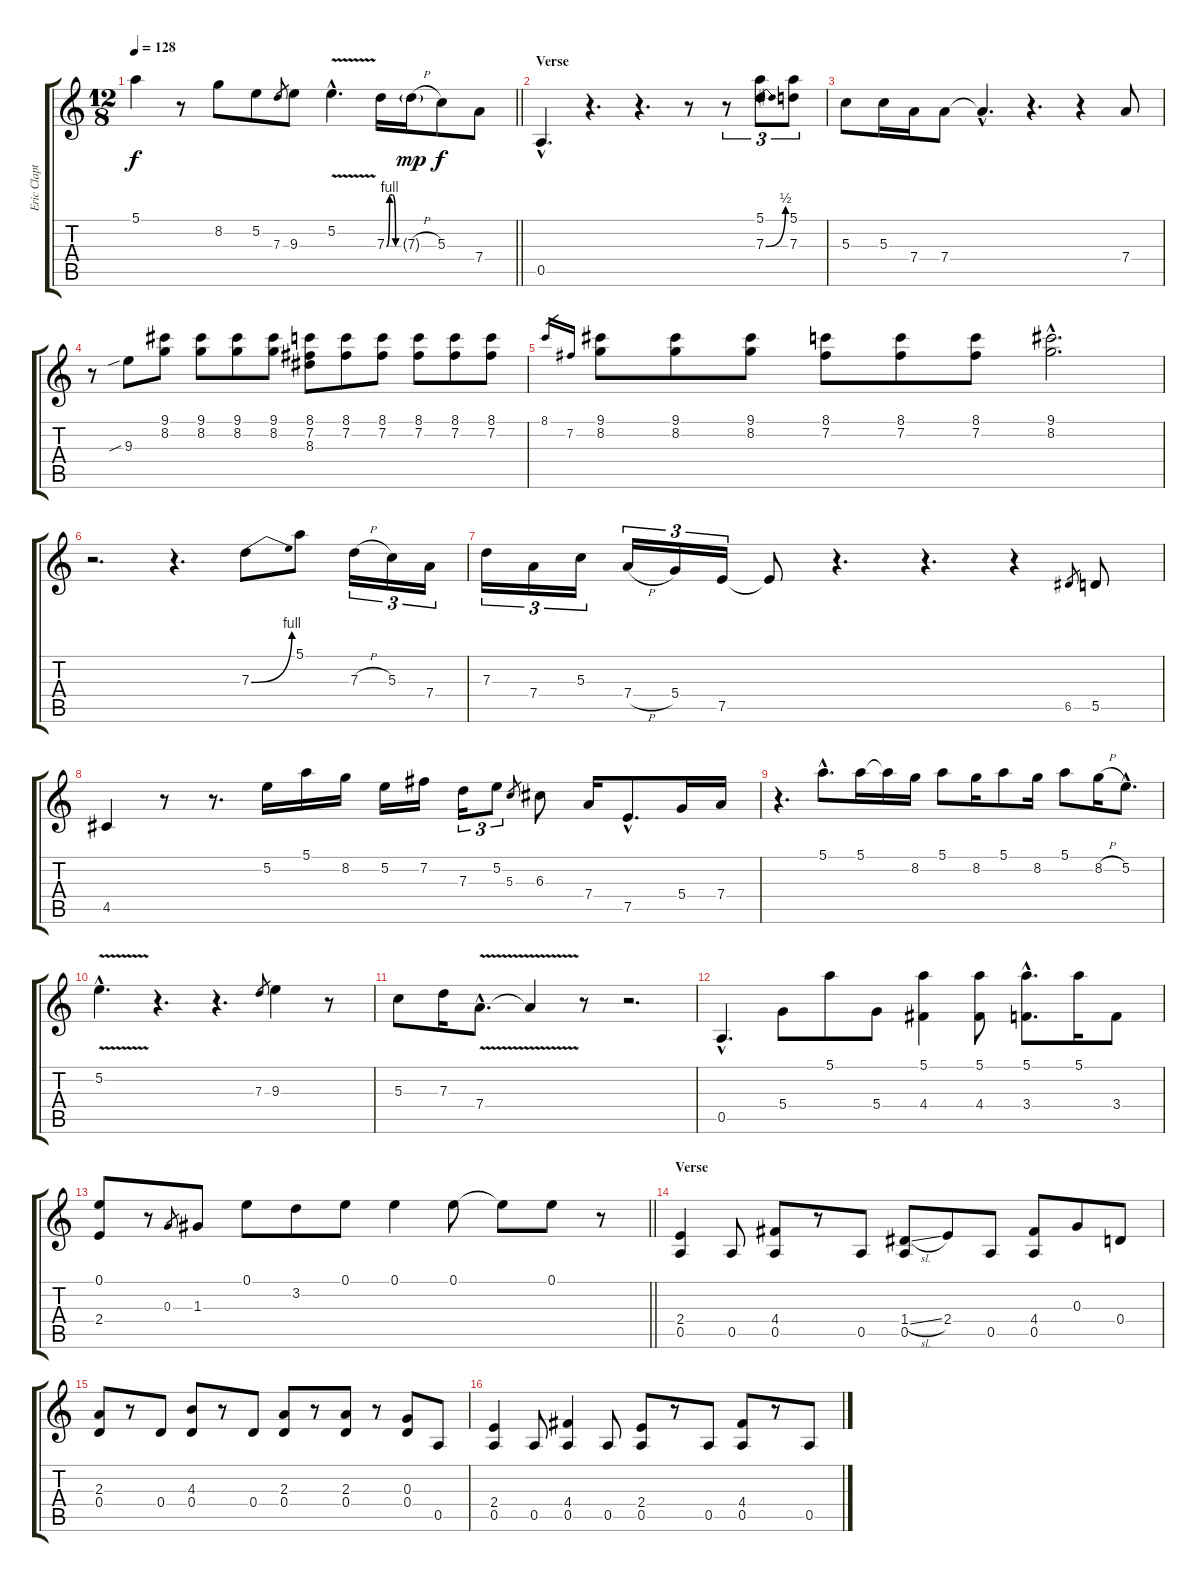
\track ("Eric Clapton Guitar I" "Eric Clapt") {instrument distortionguitar}
\staff {score tabs}
\tuning (E4 B3 G3 D3 A2 E2) {hide}
\ts (12 8)
\tempo 128
\clef g2
\barLineRight lightlight
\ks c
5.1.4{dy f} r.8 8.2.8 5.2.8 7.3.8{gr} 9.3.8 5.2{v hac}.4{d} 7.3{be (custom 0 0 15 4 30 4 45 0 60 0)}.16 7.3{h g}.16{dy mp} 5.3.8{dy f} 7.4.8 |
\section ("" "Verse")
0.5{hac}.4{d} r.4{d} r.4{d} r.8 r.8{tu (3 2)} (5.1 7.3{be (bend 0 0 60 2)}).8{tu (3 2)} (5.1 7.3).8{tu (3 2)} |
5.3.8 5.3.16 7.4.16 7.4.8 7.4{hac t}.4{d} r.4{d} r.4 7.4.8 |
r.8 9.3{sib}.8 (9.1 8.2).8 (9.1 8.2).8 (9.1 8.2).8 (9.1 8.2).8 (8.1 7.2 8.3).8 (8.1 7.2).8 (8.1 7.2).8 (8.1 7.2).8 (8.1 7.2).8 (8.1 7.2).8 |
8.1.16{gr} 7.2.16{gr} (9.1 8.2).8 (9.1 8.2).8 (9.1 8.2).8 (8.1 7.2).8 (8.1 7.2).8 (8.1 7.2).8 (9.1{hac} 8.2{hac}).2{d} |
r.2{d} r.4{d} 7.3{be (bend 0 0 60 4)}.8 5.1.8 7.3{h}.16{tu (3 2)} 5.3.16{tu (3 2)} 7.4.16{tu (3 2)} |
7.3.16{tu (3 2)} 7.4.16{tu (3 2)} 5.3.16{tu (3 2)} 7.4{h}.16{tu (3 2)} 5.4.16{tu (3 2)} 7.5.16{tu (3 2)} 7.5{t}.8 r.4{d} r.4{d} r.4 6.5.8{gr} 5.5.8 |
4.5.4 r.8 r.8{d} 5.2.16 5.1.16 8.2.16 5.2.16 7.2.16 7.3.16{tu (3 2)} 5.2.8{tu (3 2)} 5.3.8{gr} 6.3.8 7.4.16 7.5{hac}.8{d} 5.4.16 7.4.16 |
r.4{d} 5.1{hac}.8{d} 5.1.16 5.1{t}.16 8.2.16 5.1.8 8.2.16 5.1.8 8.2.16 5.1.8 8.2{h}.16 5.2{hac}.8{d} |
5.2{v hac}.4{d} r.4{d} r.4{d} 7.3.8{gr} 9.3.4 r.8 |
5.3.8 7.3.16 7.4{v hac}.8{d} 7.4{t}.4 r.8 r.2{d} |
0.5{hac}.4{d} 5.4.8 5.1.8 5.4.8 (5.1 4.4).4 (5.1 4.4).8 (5.1{hac} 3.4{hac}).8{d} 5.1.16 3.4.8 |
\barLineRight lightlight
(0.1 2.4).8 r.8 0.3.8{gr} 1.3.8 0.1.8 3.2.8 0.1.8 0.1.4 0.1.8 0.1{t}.8 0.1.8 r.8 |
\section ("" "Verse")
(2.4 0.5).4 0.5.8 (4.4 0.5).8 r.8 0.5.8 (1.4{sl} 0.5).8 2.4.8 0.5.8 (4.4 0.5).8 0.3.8 0.4.8 |
(2.3 0.4).8 r.8 0.4.8 (4.3 0.4).8 r.8 0.4.8 (2.3 0.4).8 r.8 (2.3 0.4).8 r.8 (0.3 0.4).8 0.5.8 |
(2.4 0.5).4 0.5.8 (4.4 0.5).4 0.5.8 (2.4 0.5).8 r.8 0.5.8 (4.4 0.5).8 r.8 0.5.8
